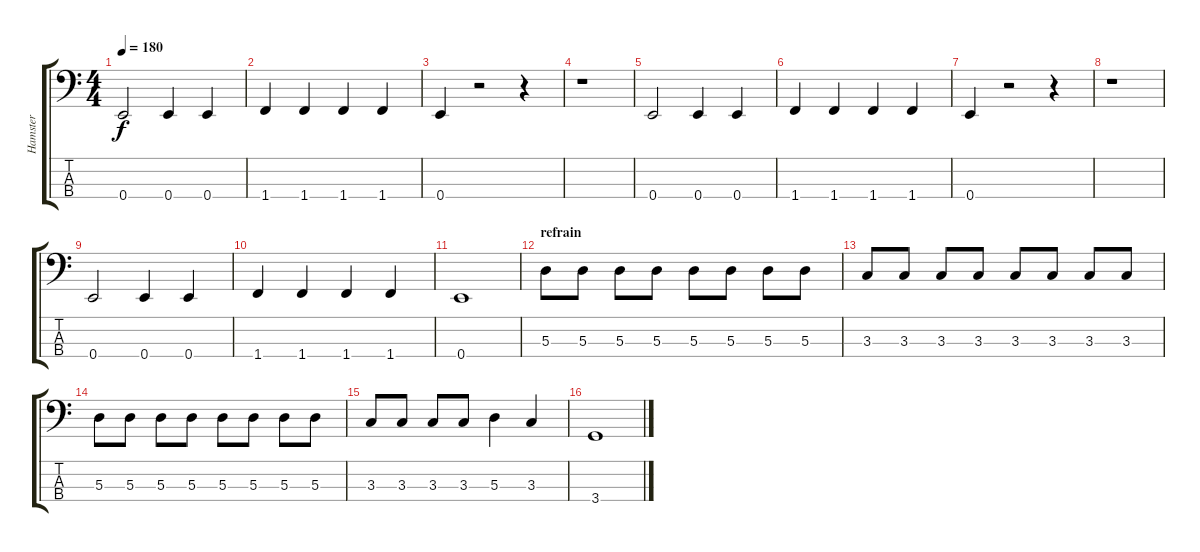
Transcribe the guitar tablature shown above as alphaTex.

\track ("Hamster" "Hamster") {instrument electricbassfinger}
\staff {score tabs}
\tuning (G2 D2 A1 E1) {hide}
\ts (4 4)
\tempo 180
\clef f4
\ks c
0.4.2{dy f} 0.4.4 0.4.4 |
1.4.4 1.4.4 1.4.4 1.4.4 |
0.4.4 r.2 r.4 |
r.1 |
0.4.2 0.4.4 0.4.4 |
1.4.4 1.4.4 1.4.4 1.4.4 |
0.4.4 r.2 r.4 |
r.1 |
0.4.2 0.4.4 0.4.4 |
1.4.4 1.4.4 1.4.4 1.4.4 |
0.4.1 |
\section ("" "refrain")
5.3.8 5.3.8 5.3.8 5.3.8 5.3.8 5.3.8 5.3.8 5.3.8 |
3.3.8 3.3.8 3.3.8 3.3.8 3.3.8 3.3.8 3.3.8 3.3.8 |
5.3.8 5.3.8 5.3.8 5.3.8 5.3.8 5.3.8 5.3.8 5.3.8 |
3.3.8 3.3.8 3.3.8 3.3.8 5.3.4 3.3.4 |
3.4.1
